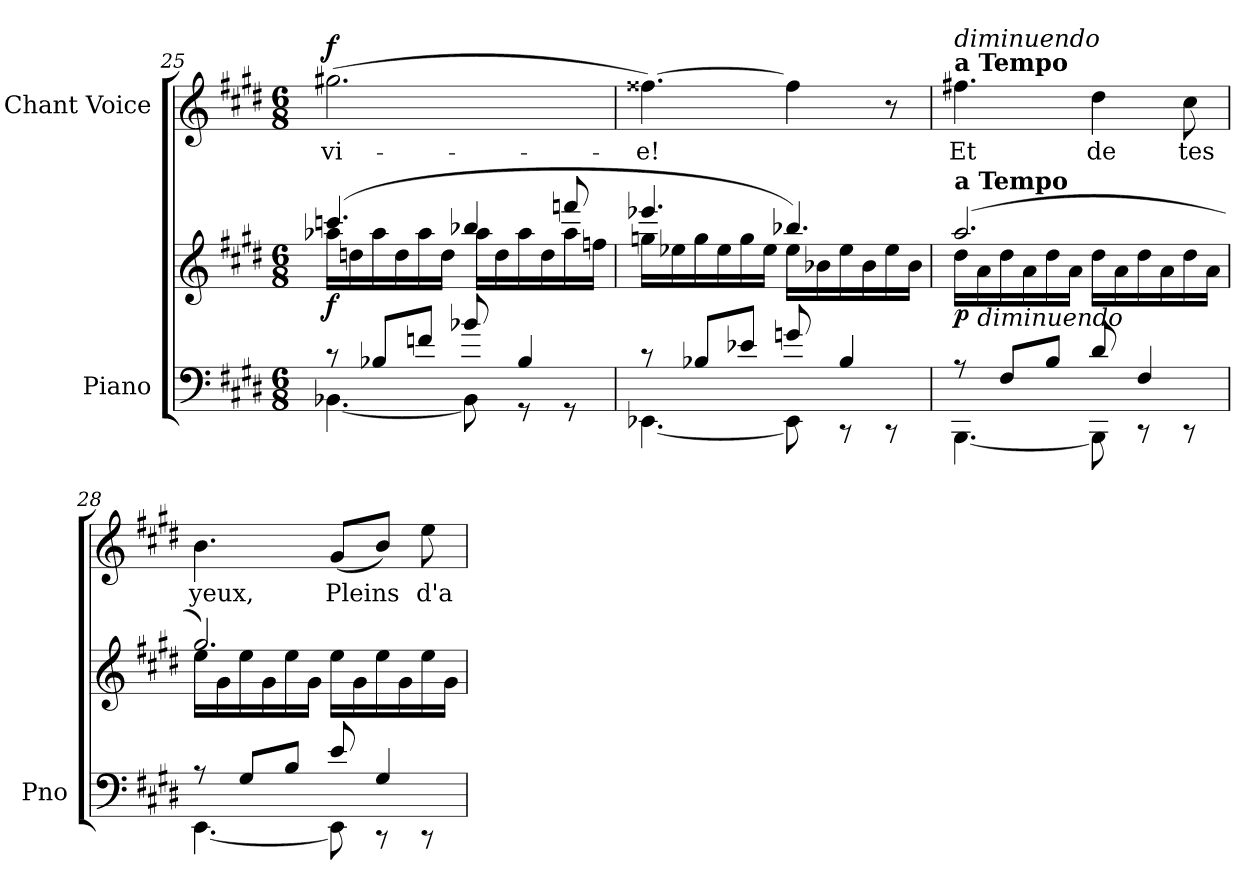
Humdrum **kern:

**kern	**kern	**dynam	**kern	**text	**dynam
*part2	*part2	*part2	*part1	*part1	*part1
*staff3	*staff2	*staff2/3	*staff1	*staff1	*staff1
*I"Piano	*	*	*I"Chant Voice	*	*
*I'Pno	*	*	*	*	*
*clefF4	*clefG2	*	*clefG2	*	*
*k[f#c#g#d#]	*k[f#c#g#d#]	*	*k[f#c#g#d#]	*	*
*M6/8	*M6/8	*	*M6/8	*	*
=25	=25	=25	=25	=25	=25
*^	*^	*	*	*	*
!	!	!	!	!LO:DY:b	!	!LO:LY:b	!LO:DY:a
8r	[4.BB-X\	(4.cccn/	16aa-X\LL	f	(2.gg#X\	-vi-	f
.	.	.	16ddn\	.	.	.	.
8B-X/L	.	.	16aa-\	.	.	.	.
.	.	.	16dd\	.	.	.	.
8fn/J	.	.	16aa-\	.	.	.	.
.	.	.	16dd\JJ	.	.	.	.
8b-X/	8BB-\]	4bb-X/	16aa-\LL	.	.	.	.
.	.	.	16dd\	.	.	.	.
4B-/	8r	.	16aa-\	.	.	.	.
.	.	.	16dd\	.	.	.	.
.	8r	8fffn/	16aa-\	.	.	.	.
.	.	.	16ffn\JJ	.	.	.	.
!!LO:LB:g=z
=26	=26	=26	=26	=26	=26	=26	=26
!	!	!	!	!	!	!LO:LY:b	!
8r	[4.EE-X\	4.eee-X/	16ggn\LL	.	[4.ff##X\)	-e!	.
.	.	.	16ee-X\	.	.	.	.
8B-X/L	.	.	16gg\	.	.	.	.
.	.	.	16ee-\	.	.	.	.
8e-X/J	.	.	16gg\	.	.	.	.
.	.	.	16ee-\JJ	.	.	.	.
8gn/	8EE-\]	4.bb-X/)	16ee-\LL	.	4ff##\]	.	.
.	.	.	16b-X\	.	.	.	.
4B-/	8r	.	16ee-\	.	.	.	.
.	.	.	16b-\	.	.	.	.
.	8r	.	16ee-\	.	8r	.	.
.	.	.	16b-\JJ	.	.	.	.
!!LO:PB:g=z
=27	=27	=27	=27	=27	=27	=27	=27
!	!	!	!	!	!LO:TX:a:B:t=a Tempo	!	!
!	!	!	!	!	!LO:TX:a:i:t=diminuendo	!	!
!	!	!LO:TX:a:B:t=a Tempo	!	!	!	!	!
!	!	!	!	!LO:DY:b	!	!LO:LY:b	!
8r	[4.BBB\	(2.aa/	16dd#\LL	p	4.ff#X\	Et	.
!	!	!	!LO:TX:b:i:t=diminuendo	!	!	!	!
.	.	.	16a\	.	.	.	.
8F#/L	.	.	16dd#\	.	.	.	.
.	.	.	16a\	.	.	.	.
8B/J	.	.	16dd#\	.	.	.	.
.	.	.	16a\JJ	.	.	.	.
!	!	!	!	!	!	!LO:LY:b	!
8d#/	8BBB\]	.	16dd#\LL	.	4dd#\	de	.
.	.	.	16a\	.	.	.	.
4F#/	8r	.	16dd#\	.	.	.	.
.	.	.	16a\	.	.	.	.
!	!	!	!	!	!	!LO:LY:b	!
.	8r	.	16dd#\	.	8cc#\	tes	.
.	.	.	16a\JJ	.	.	.	.
=28	=28	=28	=28	=28	=28	=28	=28
!	!	!	!	!	!	!LO:LY:b	!
8r	[4.EE\	2.gg#/)	16ee\LL	.	4.b\	yeux,	.
.	.	.	16g#\	.	.	.	.
8G#/L	.	.	16ee\	.	.	.	.
.	.	.	16g#\	.	.	.	.
8B/J	.	.	16ee\	.	.	.	.
.	.	.	16g#\JJ	.	.	.	.
!	!	!	!	!	!	!LO:LY:b	!
8e/	8EE\]	.	16ee\LL	.	(8g#/L	Pleins	.
.	.	.	16g#\	.	.	.	.
4G#/	8r	.	16ee\	.	8b/J)	.	.
.	.	.	16g#\	.	.	.	.
!	!	!	!	!	!	!LO:LY:b	!
.	8r	.	16ee\	.	8ee\	d'a-	.
.	.	.	16g#\JJ	.	.	.	.
*v	*v	*	*	*	*	*	*
*	*v	*v	*	*	*	*
=	=	=	=	=	=
*-	*-	*-	*-	*-	*-
